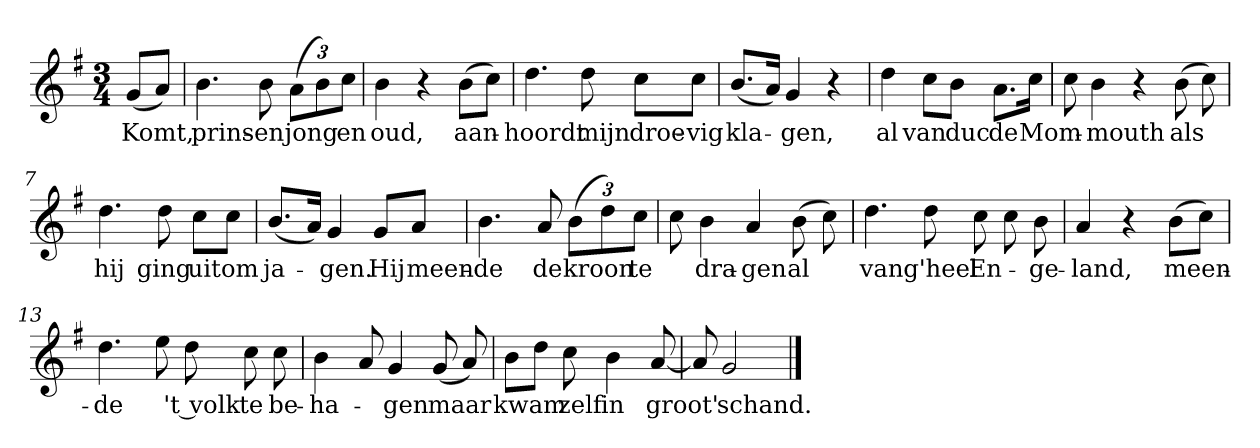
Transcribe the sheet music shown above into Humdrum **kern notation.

**kern	**text
*part1	*part1
*staff1	*staff1
*clefG2	*
*k[f#]	*
*G:	*
*M3/4	*
*MM120	*
=	=
(8g/L	Komt,
8a/J)	.
=1	=1
4.b	prins-
8b	-en
(12a\L	jong
12b\)	.
12cc\J	en
=2	=2
4b	oud,
4r	.
(8b\L	aan-
8cc\J)	.
=3	=3
4.dd	-hoordt
8dd	mijn
8cc\L	droe-
8cc\J	-vig
=4	=4
(8.b/L	kla-
16a/Jk)	.
4g	-gen,
4r	.
=5	=5
4dd	al
8cc\L	van
8b\J	duc
8.a\L	de
16cc\Jk	Mom-
=6	=6
8cc	.
4b	-mouth
4r	.
(8b	als
8cc)	.
=7	=7
4.dd	hij
8dd	ging
8cc\L	uit
8cc\J	om
=8	=8
(8.b/L	ja-
16a/Jk)	.
4g	-gen.
8g/L	Hij
8a/J	meen-
=9	=9
4.b	-de
8a	de
(12b\L	kroon
12dd\)	.
12cc\J	te
=10	=10
8cc	.
4b	dra-
4a	-gen
(8b	al
8cc)	.
=11	=11
4.dd	van
8dd	g'heel
8cc	En-
8cc	.
8b	-ge-
=12	=12
4a	-land,
4r	.
(8b\L	meen-
8cc\J)	.
=13	=13
4.dd	-de
8ee	.
8dd	't volk
8cc	te
8cc	be-
=14	=14
4b	-ha-
8a	.
4g	-gen
(8g	maar
8a)	.
=15	=15
8b\L	kwam
8dd\J	.
8cc	zelf
4b	in
[8a	groot'
=16	=16
8a]	.
2g	schand.
==	==
*-	*-
